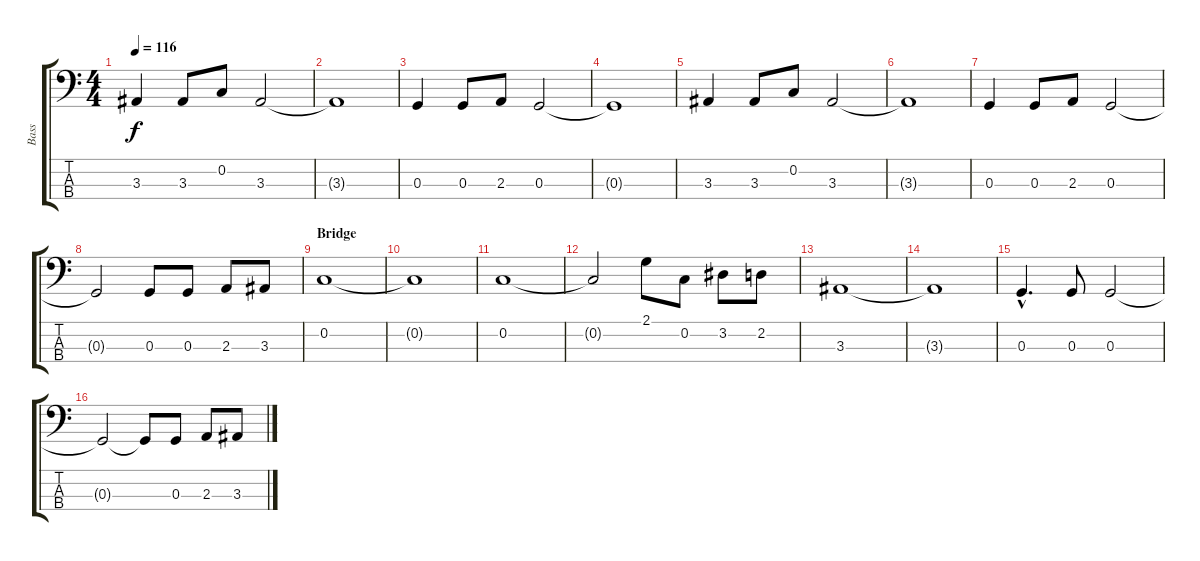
\track ("Bass" "Bass") {instrument electricbassfinger}
\staff {score tabs}
\tuning (F2 C2 G1 D1) {hide}
\ts (4 4)
\tempo 116
\clef f4
\ks c
3.3.4{dy f} 3.3.8 0.2.8 3.3.2 |
3.3{t}.1 |
0.3.4 0.3.8 2.3.8 0.3.2 |
0.3{t}.1 |
3.3.4 3.3.8 0.2.8 3.3.2 |
3.3{t}.1 |
0.3.4 0.3.8 2.3.8 0.3.2 |
0.3{t}.2 0.3.8 0.3.8 2.3.8 3.3.8 |
\section ("" "Bridge")
0.2.1 |
0.2{t}.1 |
0.2.1 |
0.2{t}.2 2.1.8 0.2.8 3.2.8 2.2.8 |
3.3.1 |
3.3{t}.1 |
0.3{hac}.4{d} 0.3.8 0.3.2 |
0.3{t}.2 0.3{t}.8 0.3.8 2.3.8 3.3.8
